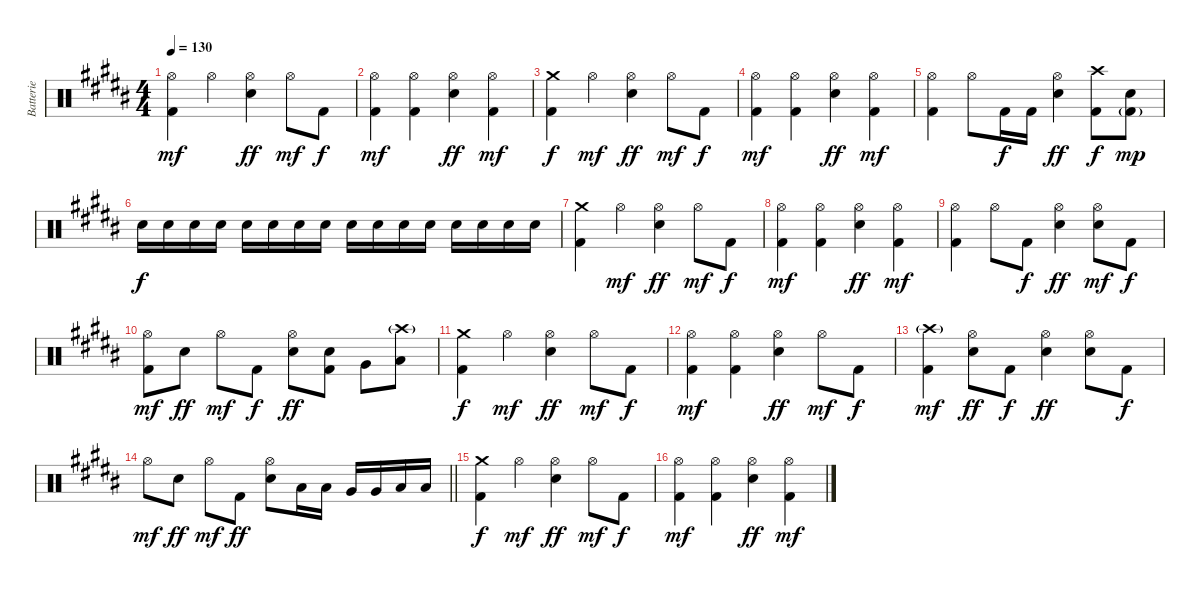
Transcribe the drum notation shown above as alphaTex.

\track ("Batterie" "Batterie") {instrument percussion}
\staff {score}
\articulation defaults
\ts (4 4)
\tempo 130
\clef neutral
\ks b
("Hi-Hat (open)" "Kick (hit) 2").4{dy mf} "Hi-Hat (open)".4 ("Hi-Hat (open)" "Electric Snare (hit)").4{dy ff} "Hi-Hat (open)".8{dy mf} "Kick (hit) 2".8{dy f} |
("Hi-Hat (open)" "Kick (hit) 2").4{dy mf} ("Hi-Hat (open)" "Kick (hit) 2").4 ("Hi-Hat (open)" "Electric Snare (hit)").4{dy ff} ("Hi-Hat (open)" "Kick (hit) 2").4{dy mf} |
("Crash medium (hit)" "Kick (hit) 2").4{dy f} "Hi-Hat (open)".4{dy mf} ("Hi-Hat (open)" "Electric Snare (hit)").4{dy ff} "Hi-Hat (open)".8{dy mf} "Kick (hit) 2".8{dy f} |
("Hi-Hat (open)" "Kick (hit) 2").4{dy mf} ("Hi-Hat (open)" "Kick (hit) 2").4 ("Hi-Hat (open)" "Electric Snare (hit)").4{dy ff} ("Hi-Hat (open)" "Kick (hit) 2").4{dy mf} |
("Hi-Hat (open)" "Kick (hit) 2").4 "Hi-Hat (open)".8 "Kick (hit) 2".16{dy f} "Kick (hit) 2".16 ("Hi-Hat (open)" "Electric Snare (hit)").4{dy ff} ("Crash high (hit)" "Kick (hit) 2").8{dy f} ("Electric Snare (hit)" "Kick (hit) 2"{g}).8{dy mp} |
"Electric Snare (hit)".16{dy f volume 6} "Electric Snare (hit)".16{volume 13} "Electric Snare (hit)".16 "Electric Snare (hit)".16 "Electric Snare (hit)".16 "Electric Snare (hit)".16 "Electric Snare (hit)".16 "Electric Snare (hit)".16 "Electric Snare (hit)".16 "Electric Snare (hit)".16 "Electric Snare (hit)".16 "Electric Snare (hit)".16 "Electric Snare (hit)".16 "Electric Snare (hit)".16 "Electric Snare (hit)".16 "Electric Snare (hit)".16 |
("Crash medium (hit)" "Kick (hit) 2").4 "Hi-Hat (open)".4{dy mf} ("Hi-Hat (open)" "Electric Snare (hit)").4{dy ff} "Hi-Hat (open)".8{dy mf} "Kick (hit) 2".8{dy f} |
("Hi-Hat (open)" "Kick (hit) 2").4{dy mf} ("Hi-Hat (open)" "Kick (hit) 2").4 ("Hi-Hat (open)" "Electric Snare (hit)").4{dy ff} ("Hi-Hat (open)" "Kick (hit) 2").4{dy mf} |
("Hi-Hat (open)" "Kick (hit) 2").4 "Hi-Hat (open)".8 "Kick (hit) 2".8{dy f} ("Hi-Hat (open)" "Electric Snare (hit)").4{dy ff} ("Hi-Hat (open)" "Electric Snare (hit)").8{dy mf} "Kick (hit) 2".8{dy f} |
("Hi-Hat (open)" "Kick (hit) 2").8{dy mf} "Electric Snare (hit)".8{dy ff} "Hi-Hat (open)".8{dy mf} "Kick (hit) 2".8{dy f} ("Hi-Hat (open)" "Electric Snare (hit)").8{dy ff} ("Electric Snare (hit)" "Kick (hit) 2").8 "Very Low Tom (hit)".8 ("Crash high (hit)"{g} "Low Floor Tom (hit)").8 |
("Crash medium (hit)" "Kick (hit) 2").4{dy f} "Hi-Hat (open)".4{dy mf} ("Hi-Hat (open)" "Electric Snare (hit)").4{dy ff} "Hi-Hat (open)".8{dy mf} "Kick (hit) 2".8{dy f} |
("Hi-Hat (open)" "Kick (hit) 2").4{dy mf} ("Hi-Hat (open)" "Kick (hit) 2").4 ("Hi-Hat (open)" "Electric Snare (hit)").4{dy ff} "Hi-Hat (open)".8{dy mf} "Kick (hit) 2".8{dy f} |
("Crash high (hit)"{g} "Kick (hit) 2").4{dy mf} ("Hi-Hat (open)" "Electric Snare (hit)").8{dy ff} "Kick (hit) 2".8{dy f} ("Hi-Hat (open)" "Electric Snare (hit)").4{dy ff} ("Hi-Hat (open)" "Electric Snare (hit)").8 "Kick (hit) 2".8{dy f} |
\barLineRight lightlight "Hi-Hat (open)".8{dy mf} "Electric Snare (hit)".8{dy ff} "Hi-Hat (open)".8{dy mf} "Kick (hit) 2".8{dy ff}
("Hi-Hat (open)" "Electric Snare (hit)").8 "Low Tom (hit)".16 "Low Tom (hit)".16 "Very Low Tom (hit)".16 "Very Low Tom (hit)".16 "Low Floor Tom (hit)".16 "Low Floor Tom (hit)".16 |
("Crash medium (hit)" "Kick (hit) 2").4{dy f} "Hi-Hat (open)".4{dy mf} ("Hi-Hat (open)" "Electric Snare (hit)").4{dy ff} "Hi-Hat (open)".8{dy mf} "Kick (hit) 2".8{dy f} |
("Hi-Hat (open)" "Kick (hit) 2").4{dy mf} ("Hi-Hat (open)" "Kick (hit) 2").4 ("Hi-Hat (open)" "Electric Snare (hit)").4{dy ff} ("Hi-Hat (open)" "Kick (hit) 2").4{dy mf}
